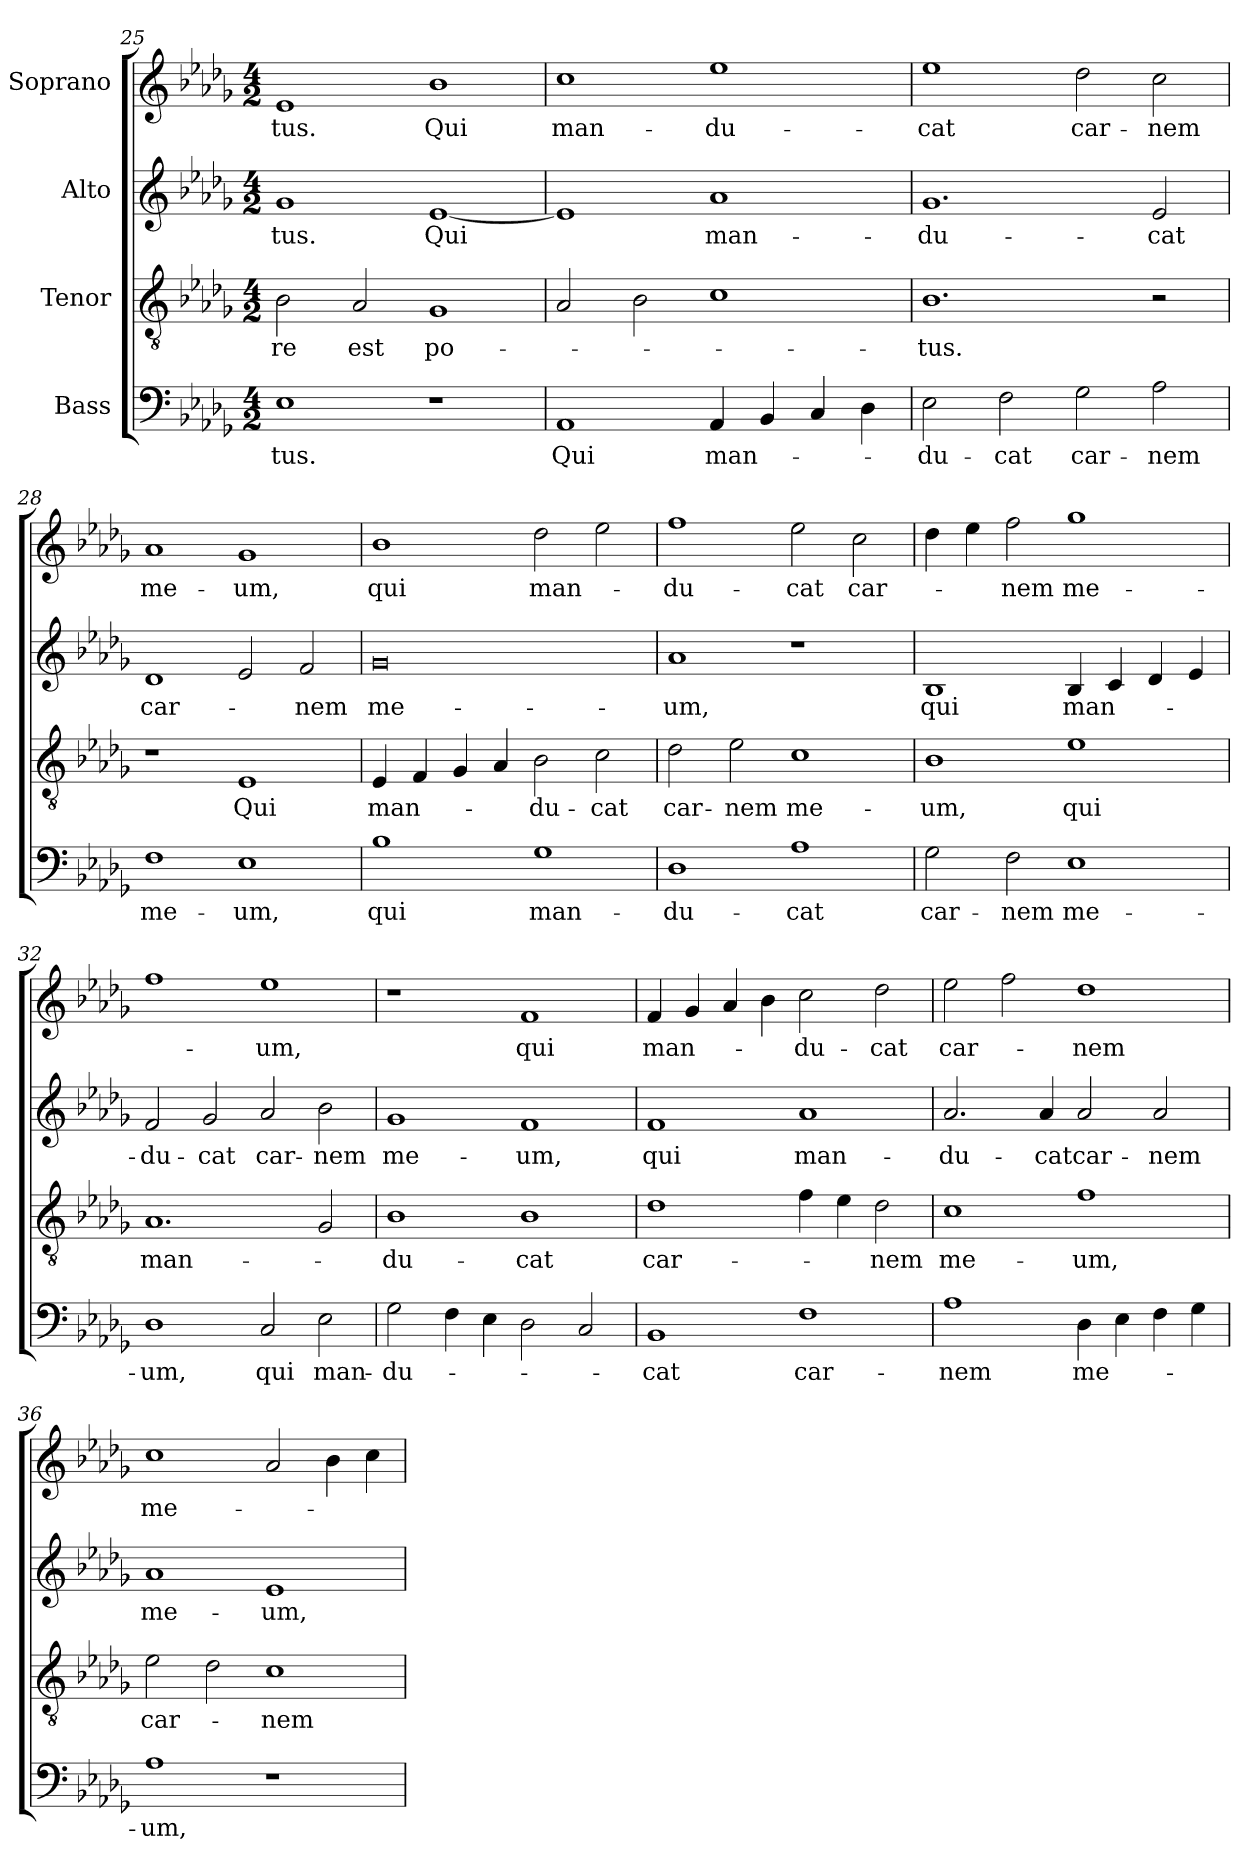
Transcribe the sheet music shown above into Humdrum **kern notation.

**kern	**text	**kern	**text	**kern	**text	**kern	**text
*part4	*part4	*part3	*part3	*part2	*part2	*part1	*part1
*staff4	*staff4	*staff3	*staff3	*staff2	*staff2	*staff1	*staff1
*I"Bass	*	*I"Tenor	*	*I"Alto	*	*I"Soprano	*
*clefF4	*	*clefGv2	*	*clefG2	*	*clefG2	*
*k[b-e-a-d-g-]	*	*k[b-e-a-d-g-]	*	*k[b-e-a-d-g-]	*	*k[b-e-a-d-g-]	*
*D-:	*	*D-:	*	*D-:	*	*D-:	*
*M4/2	*	*M4/2	*	*M4/2	*	*M4/2	*
=25	=25	=25	=25	=25	=25	=25	=25
!	!LO:LY:b	!	!LO:LY:b	!	!LO:LY:b	!	!LO:LY:b
1E-	-tus.	2B-\	-re	1g-	-tus.	1e-	-tus.
!	!	!	!LO:LY:b	!	!	!	!
.	.	2A-/	est	.	.	.	.
!	!	!	!LO:LY:b	!	!LO:LY:b	!	!LO:LY:b
1r	.	1G-	po-	[1e-	Qui	1b-	Qui
=26	=26	=26	=26	=26	=26	=26	=26
!	!LO:LY:b	!	!	!	!	!	!LO:LY:b
1AA-	Qui	2A-/	.	1e-]	.	1cc	man-
.	.	2B-\	.	.	.	.	.
!	!LO:LY:b	!	!	!	!LO:LY:b	!	!LO:LY:b
4AA-/	man-	1c	.	1a-	man-	1ee-	-du-
4BB-/	.	.	.	.	.	.	.
4C/	.	.	.	.	.	.	.
4D-\	.	.	.	.	.	.	.
!!LO:LB:g=z
=27	=27	=27	=27	=27	=27	=27	=27
!	!LO:LY:b	!	!LO:LY:b	!	!LO:LY:b	!	!LO:LY:b
2E-\	-du-	1.B-	-tus.	1.g-	-du-	1ee-	-cat
!	!LO:LY:b	!	!	!	!	!	!
2F\	-cat	.	.	.	.	.	.
!	!LO:LY:b	!	!	!	!	!	!LO:LY:b
2G-\	car-	.	.	.	.	2dd-\	car-
!	!LO:LY:b	!	!	!	!LO:LY:b	!	!LO:LY:b
2A-\	-nem	2r	.	2e-/	-cat	2cc\	-nem
=28	=28	=28	=28	=28	=28	=28	=28
!	!LO:LY:b	!	!	!	!LO:LY:b	!	!LO:LY:b
1F	me-	1r	.	1d-	car-	1a-	me-
!	!LO:LY:b	!	!LO:LY:b	!	!	!	!LO:LY:b
1E-	-um,	1E-	Qui	2e-/	.	1g-	-um,
!	!	!	!	!	!LO:LY:b	!	!
.	.	.	.	2f/	-nem	.	.
=29	=29	=29	=29	=29	=29	=29	=29
!	!LO:LY:b	!	!LO:LY:b	!	!LO:LY:b	!	!LO:LY:b
1B-	qui	4E-/	man-	0g-	me-	1b-	qui
.	.	4F/	.	.	.	.	.
.	.	4G-/	.	.	.	.	.
.	.	4A-/	.	.	.	.	.
!	!LO:LY:b	!	!LO:LY:b	!	!	!	!LO:LY:b
1G-	man-	2B-\	-du-	.	.	2dd-\	man-
!	!	!	!LO:LY:b	!	!	!	!
.	.	2c\	-cat	.	.	2ee-\	.
=30	=30	=30	=30	=30	=30	=30	=30
!	!LO:LY:b	!	!LO:LY:b	!	!LO:LY:b	!	!LO:LY:b
1D-	-du-	2d-\	car-	1a-	-um,	1ff	-du-
!	!	!	!LO:LY:b	!	!	!	!
.	.	2e-\	-nem	.	.	.	.
!	!LO:LY:b	!	!LO:LY:b	!	!	!	!LO:LY:b
1A-	-cat	1c	me-	1r	.	2ee-\	-cat
!	!	!	!	!	!	!	!LO:LY:b
.	.	.	.	.	.	2cc\	car-
=31	=31	=31	=31	=31	=31	=31	=31
!	!LO:LY:b	!	!LO:LY:b	!	!LO:LY:b	!	!
2G-\	car-	1B-	-um,	1B-	qui	4dd-\	.
.	.	.	.	.	.	4ee-\	.
!	!LO:LY:b	!	!	!	!	!	!LO:LY:b
2F\	-nem	.	.	.	.	2ff\	-nem
!	!LO:LY:b	!	!LO:LY:b	!	!LO:LY:b	!	!LO:LY:b
1E-	me-	1e-	qui	4B-/	man-	1gg-	me-
.	.	.	.	4c/	.	.	.
.	.	.	.	4d-/	.	.	.
.	.	.	.	4e-/	.	.	.
=32	=32	=32	=32	=32	=32	=32	=32
!	!LO:LY:b	!	!LO:LY:b	!	!LO:LY:b	!	!
1D-	-um,	1.A-	man-	2f/	-du-	1ff	.
!	!	!	!	!	!LO:LY:b	!	!
.	.	.	.	2g-/	-cat	.	.
!	!LO:LY:b	!	!	!	!LO:LY:b	!	!LO:LY:b
2C/	qui	.	.	2a-/	car-	1ee-	-um,
!	!LO:LY:b	!	!	!	!LO:LY:b	!	!
2E-\	man-	2G-/	.	2b-\	-nem	.	.
=33	=33	=33	=33	=33	=33	=33	=33
!	!LO:LY:b	!	!LO:LY:b	!	!LO:LY:b	!	!
2G-\	-du-	1B-	-du-	1g-	me-	1r	.
4F\	.	.	.	.	.	.	.
4E-\	.	.	.	.	.	.	.
!	!	!	!LO:LY:b	!	!LO:LY:b	!	!LO:LY:b
2D-\	.	1B-	-cat	1f	-um,	1f	qui
2C/	.	.	.	.	.	.	.
!!LO:LB:g=z
=34	=34	=34	=34	=34	=34	=34	=34
!	!LO:LY:b	!	!LO:LY:b	!	!LO:LY:b	!	!LO:LY:b
1BB-	-cat	1d-	car-	1f	qui	4f/	man-
.	.	.	.	.	.	4g-/	.
.	.	.	.	.	.	4a-/	.
.	.	.	.	.	.	4b-\	.
!	!LO:LY:b	!	!	!	!LO:LY:b	!	!LO:LY:b
1F	car-	4f\	.	1a-	man-	2cc\	-du-
.	.	4e-\	.	.	.	.	.
!	!	!	!LO:LY:b	!	!	!	!LO:LY:b
.	.	2d-\	-nem	.	.	2dd-\	-cat
=35	=35	=35	=35	=35	=35	=35	=35
!	!LO:LY:b	!	!LO:LY:b	!	!LO:LY:b	!	!LO:LY:b
1A-	-nem	1c	me-	2.a-/	-du-	2ee-\	car-
.	.	.	.	.	.	2ff\	.
!	!	!	!	!	!LO:LY:b	!	!
.	.	.	.	4a-/	-cat	.	.
!	!LO:LY:b	!	!LO:LY:b	!	!LO:LY:b	!	!LO:LY:b
4D-\	me-	1f	-um,	2a-/	car-	1dd-	-nem
4E-\	.	.	.	.	.	.	.
!	!	!	!	!	!LO:LY:b	!	!
4F\	.	.	.	2a-/	-nem	.	.
4G-\	.	.	.	.	.	.	.
=36	=36	=36	=36	=36	=36	=36	=36
!	!LO:LY:b	!	!LO:LY:b	!	!LO:LY:b	!	!LO:LY:b
1A-	-um,	2e-\	car-	1a-	me-	1cc	me-
.	.	2d-\	.	.	.	.	.
!	!	!	!LO:LY:b	!	!LO:LY:b	!	!
1r	.	1c	-nem	1e-	-um,	2a-/	.
.	.	.	.	.	.	4b-\	.
.	.	.	.	.	.	4cc\	.
=	=	=	=	=	=	=	=
*-	*-	*-	*-	*-	*-	*-	*-
